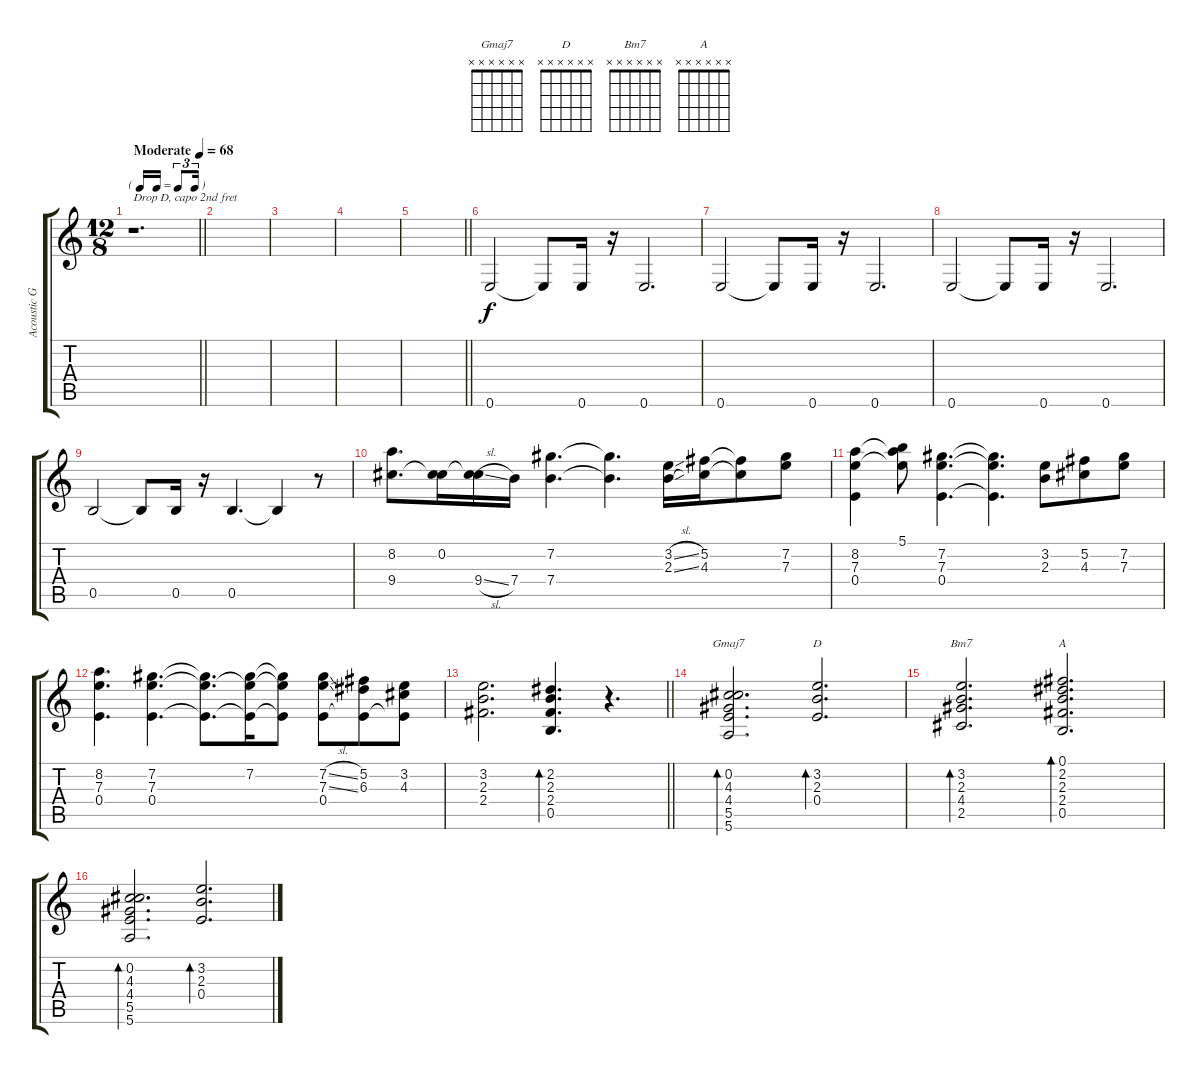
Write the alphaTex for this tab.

\track ("Acoustic Guitar 2" "Acoustic G") {instrument acousticguitarsteel}
\staff {score tabs}
\tuning (Gb4 Db4 A3 E3 B2 E2) {hide}
\chord ("Gmaj7" x x x x x x)
\chord ("D" x x x x x x)
\chord ("Bm7" x x x x x x)
\chord ("A" x x x x x x)
\ts (12 8)
\tf triplet16th
\tempo (68 "Moderate")
\clef g2
\barLineRight lightlight
\ks c
r.1{d txt "Drop D, capo 2nd fret" dy f instrument acousticguitarsteel} |
|
|
|
\barLineRight lightlight
|
0.6.2 0.6{t}.8 0.6.16 r.16 0.6.2{d} |
0.6.2 0.6{t}.8 0.6.16 r.16 0.6.2{d} |
0.6.2 0.6{t}.8 0.6.16 r.16 0.6.2{d} |
0.5.2 0.5{t}.8 0.5.16 r.16 0.5.4{d} 0.5{t}.4 r.8 |
(8.2 9.4).8{d} (0.2 9.4{t}).16 (0.2{t} 9.4{sl}).16 7.4.16 (7.2 7.4).4{d} (7.2{t} 7.4{t}).4{d} (3.2{sl} 2.3{sl}).16 (5.2 4.3).16 (5.2{t} 4.3{t}).8 (7.2 7.3).8 |
(8.2 7.3 0.4).4 (5.1 8.2{t} 7.3{t}).8 (7.2 7.3 0.4).4{d} (7.2{t} 7.3{t} 0.4{t}).4{d} (3.2 2.3).8 (5.2 4.3).8 (7.2 7.3).8 |
(8.2 7.3 0.4).4{d} (7.2 7.3 0.4).4{d} (7.2{t} 7.3{t} 0.4{t}).8{d} (7.2 7.3{t} 0.4{t}).16 (7.2{t} 7.3{t} 0.4{t}).8 (7.2{sl} 7.3{sl} 0.4).8 (5.2 6.3 0.4{t}).8 (3.2 4.3 0.4{t}).8 |
\barLineRight lightlight
(3.2 2.3 2.4).2{d} (2.2 2.3 2.4 0.5).4{d bd 60} r.4{d} |
(0.2 4.3 4.4 5.5 5.6).2{d bd 120 ch "Gmaj7"} (3.2 2.3 0.4).2{d bd 120 ch "D"} |
(3.2 2.3 4.4 2.5).2{d bd 120 ch "Bm7"} (0.1 2.2 2.3 2.4 0.5).2{d bd 120 ch "A"} |
(0.2 4.3 4.4 5.5 5.6).2{d bd 120} (3.2 2.3 0.4).2{d bd 120}
